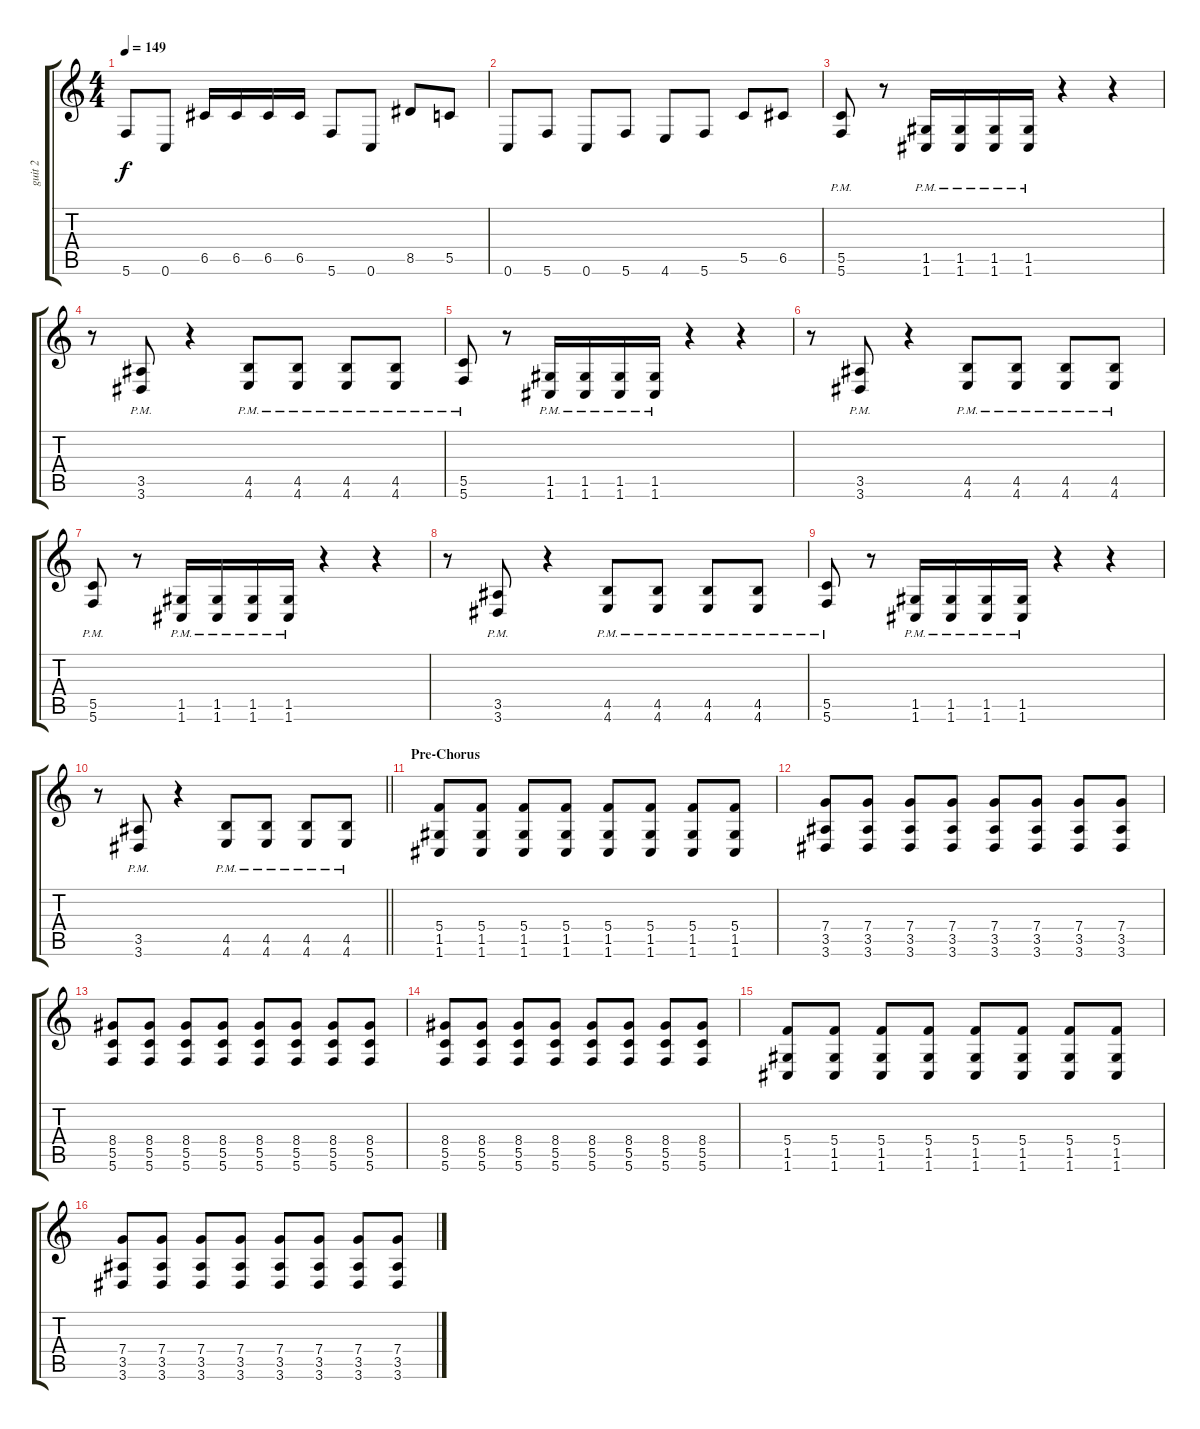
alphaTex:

\track ("guit 2" "guit 2") {instrument distortionguitar}
\staff {score tabs}
\tuning (D4 A3 F3 C3 G2 C2) {hide}
\ts (4 4)
\tempo 149
\clef g2
\ks c
5.6.8{dy f} 0.6.8 6.5.16 6.5.16 6.5.16 6.5.16 5.6.8 0.6.8 8.5.8 5.5.8 |
0.6.8 5.6.8 0.6.8 5.6.8 4.6.8 5.6.8 5.5.8 6.5.8 |
(5.5{pm} 5.6{pm}).8 r.8 (1.5{pm} 1.6{pm}).16 (1.5{pm} 1.6{pm}).16 (1.5{pm} 1.6{pm}).16 (1.5{pm} 1.6{pm}).16 r.4 r.4 |
r.8 (3.5{pm} 3.6{pm}).8 r.4 (4.5{pm} 4.6{pm}).8 (4.5{pm} 4.6{pm}).8 (4.5{pm} 4.6{pm}).8 (4.5{pm} 4.6{pm}).8 |
(5.5{pm} 5.6{pm}).8 r.8 (1.5{pm} 1.6{pm}).16 (1.5{pm} 1.6{pm}).16 (1.5{pm} 1.6{pm}).16 (1.5{pm} 1.6{pm}).16 r.4 r.4 |
r.8 (3.5{pm} 3.6{pm}).8 r.4 (4.5{pm} 4.6{pm}).8 (4.5{pm} 4.6{pm}).8 (4.5{pm} 4.6{pm}).8 (4.5{pm} 4.6{pm}).8 |
(5.5{pm} 5.6{pm}).8 r.8 (1.5{pm} 1.6{pm}).16 (1.5{pm} 1.6{pm}).16 (1.5{pm} 1.6{pm}).16 (1.5{pm} 1.6{pm}).16 r.4 r.4 |
r.8 (3.5{pm} 3.6{pm}).8 r.4 (4.5{pm} 4.6{pm}).8 (4.5{pm} 4.6{pm}).8 (4.5{pm} 4.6{pm}).8 (4.5{pm} 4.6{pm}).8 |
(5.5{pm} 5.6{pm}).8 r.8 (1.5{pm} 1.6{pm}).16 (1.5{pm} 1.6{pm}).16 (1.5{pm} 1.6{pm}).16 (1.5{pm} 1.6{pm}).16 r.4 r.4 |
\barLineRight lightlight
r.8 (3.5{pm} 3.6{pm}).8 r.4 (4.5{pm} 4.6{pm}).8 (4.5{pm} 4.6{pm}).8 (4.5{pm} 4.6{pm}).8 (4.5{pm} 4.6{pm}).8 |
\section ("" "Pre-Chorus")
(5.4 1.5 1.6).8 (5.4 1.5 1.6).8 (5.4 1.5 1.6).8 (5.4 1.5 1.6).8 (5.4 1.5 1.6).8 (5.4 1.5 1.6).8 (5.4 1.5 1.6).8 (5.4 1.5 1.6).8 |
(7.4 3.5 3.6).8 (7.4 3.5 3.6).8 (7.4 3.5 3.6).8 (7.4 3.5 3.6).8 (7.4 3.5 3.6).8 (7.4 3.5 3.6).8 (7.4 3.5 3.6).8 (7.4 3.5 3.6).8 |
(8.4 5.5 5.6).8 (8.4 5.5 5.6).8 (8.4 5.5 5.6).8 (8.4 5.5 5.6).8 (8.4 5.5 5.6).8 (8.4 5.5 5.6).8 (8.4 5.5 5.6).8 (8.4 5.5 5.6).8 |
(8.4 5.5 5.6).8 (8.4 5.5 5.6).8 (8.4 5.5 5.6).8 (8.4 5.5 5.6).8 (8.4 5.5 5.6).8 (8.4 5.5 5.6).8 (8.4 5.5 5.6).8 (8.4 5.5 5.6).8 |
(5.4 1.5 1.6).8 (5.4 1.5 1.6).8 (5.4 1.5 1.6).8 (5.4 1.5 1.6).8 (5.4 1.5 1.6).8 (5.4 1.5 1.6).8 (5.4 1.5 1.6).8 (5.4 1.5 1.6).8 |
(7.4 3.5 3.6).8 (7.4 3.5 3.6).8 (7.4 3.5 3.6).8 (7.4 3.5 3.6).8 (7.4 3.5 3.6).8 (7.4 3.5 3.6).8 (7.4 3.5 3.6).8 (7.4 3.5 3.6).8
